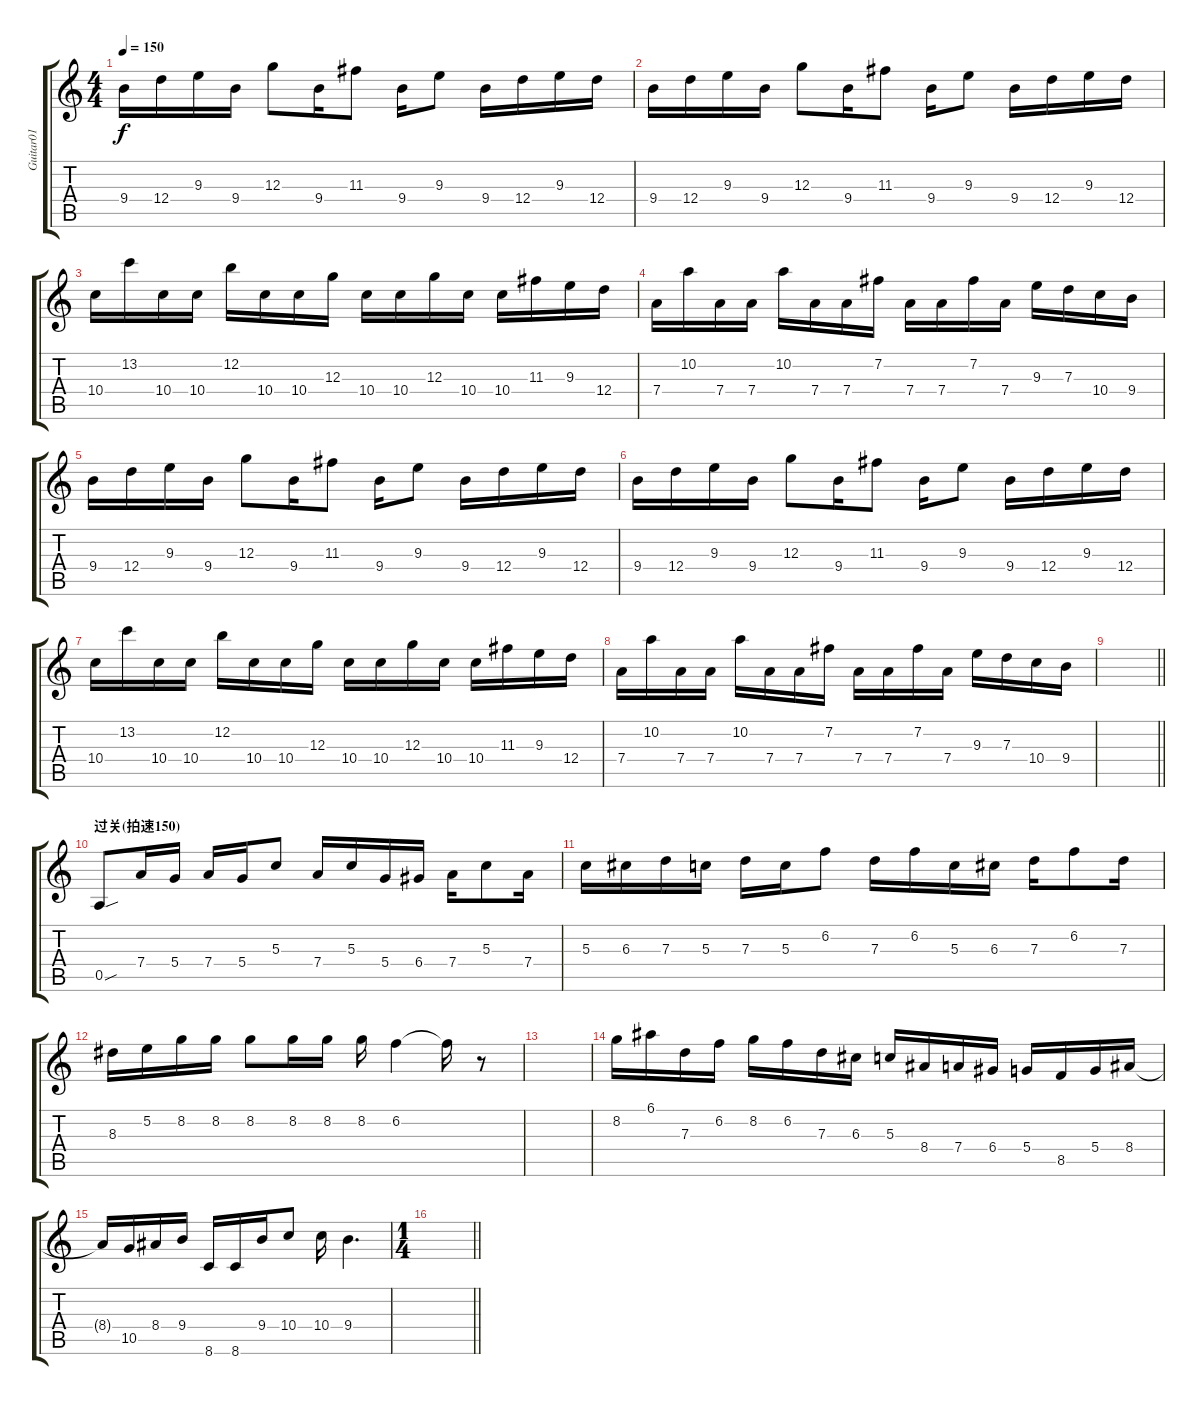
\track ("Guitar01" "Guitar01") {instrument distortionguitar}
\staff {score tabs}
\tuning (E4 B3 G3 D3 A2 E2) {hide}
\ts (4 4)
\tempo 150
\clef g2
\ks c
9.4.16{dy f} 12.4.16 9.3.16 9.4.16 12.3.8 9.4.16 11.3.8 9.4.16 9.3.8 9.4.16 12.4.16 9.3.16 12.4.16 |
9.4.16 12.4.16 9.3.16 9.4.16 12.3.8 9.4.16 11.3.8 9.4.16 9.3.8 9.4.16 12.4.16 9.3.16 12.4.16 |
10.4.16 13.2.16 10.4.16 10.4.16 12.2.16 10.4.16 10.4.16 12.3.16 10.4.16 10.4.16 12.3.16 10.4.16 10.4.16 11.3.16 9.3.16 12.4.16 |
7.4.16 10.2.16 7.4.16 7.4.16 10.2.16 7.4.16 7.4.16 7.2.16 7.4.16 7.4.16 7.2.16 7.4.16 9.3.16 7.3.16 10.4.16 9.4.16 |
9.4.16 12.4.16 9.3.16 9.4.16 12.3.8 9.4.16 11.3.8 9.4.16 9.3.8 9.4.16 12.4.16 9.3.16 12.4.16 |
9.4.16 12.4.16 9.3.16 9.4.16 12.3.8 9.4.16 11.3.8 9.4.16 9.3.8 9.4.16 12.4.16 9.3.16 12.4.16 |
10.4.16 13.2.16 10.4.16 10.4.16 12.2.16 10.4.16 10.4.16 12.3.16 10.4.16 10.4.16 12.3.16 10.4.16 10.4.16 11.3.16 9.3.16 12.4.16 |
7.4.16 10.2.16 7.4.16 7.4.16 10.2.16 7.4.16 7.4.16 7.2.16 7.4.16 7.4.16 7.2.16 7.4.16 9.3.16 7.3.16 10.4.16 9.4.16 |
\barLineRight lightlight
|
\section ("" "过关(拍速150)")
0.5{sou}.8 7.4.16 5.4.16 7.4.16 5.4.16 5.3.8 7.4.16 5.3.16 5.4.16 6.4.16 7.4.16 5.3.8 7.4.16 |
5.3.16 6.3.16 7.3.16 5.3.16 7.3.16 5.3.16 6.2.8 7.3.16 6.2.16 5.3.16 6.3.16 7.3.16 6.2.8 7.3.16 |
8.3.16 5.2.16 8.2.16 8.2.16 8.2.8 8.2.16 8.2.16 8.2.16 6.2.4 6.2{t}.16 r.8 |
|
8.2.16 6.1.16 7.3.16 6.2.16 8.2.16 6.2.16 7.3.16 6.3.16 5.3.16 8.4.16 7.4.16 6.4.16 5.4.16 8.5.16 5.4.16 8.4.16 |
8.4{t}.16 10.5.16 8.4.16 9.4.16 8.6.16 8.6.16 9.4.16 10.4.8 10.4.16 9.4.4{d} |
\ts (1 4)
\barLineRight lightlight
